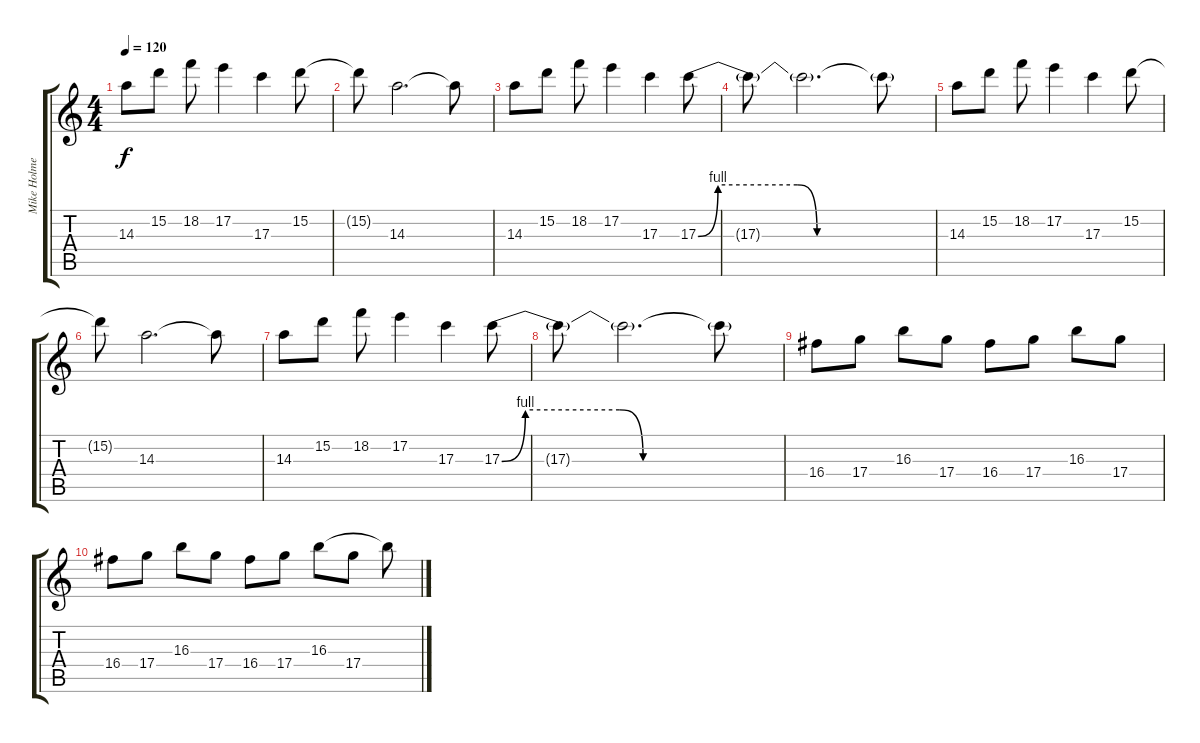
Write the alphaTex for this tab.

\track ("Mike Holmes" "Mike Holme") {instrument overdrivenguitar}
\staff {score tabs}
\tuning (E4 B3 G3 D3 A2 E2) {hide}
\ts (4 4)
\tempo 120
\clef g2
\ks c
14.3.8{dy f} 15.2.8 18.2.8 17.2.4 17.3.4 15.2.8 |
15.2{t}.8 14.3.2{d} 14.3{t}.8 |
14.3.8 15.2.8 18.2.8 17.2.4 17.3.4 17.3{be (custom 0 0 5 4 25 4 30 0 60 0)}.8 |
17.3{t}.8 17.3{t}.2{d} 17.3{t}.8 |
14.3.8 15.2.8 18.2.8 17.2.4 17.3.4 15.2.8 |
15.2{t}.8 14.3.2{d} 14.3{t}.8 |
14.3.8 15.2.8 18.2.8 17.2.4 17.3.4 17.3{be (custom 0 0 5 4 25 4 30 0 60 0)}.8 |
17.3{t}.8 17.3{t}.2{d} 17.3{t}.8 |
16.4.8{instrument electricguitarclean} 17.4.8 16.3.8 17.4.8 16.4.8 17.4.8 16.3.8 17.4.8 |
16.4.8 17.4.8 16.3.8 17.4.8 16.4.8 17.4.8 16.3.8 17.4.8 16.3{t}.8
